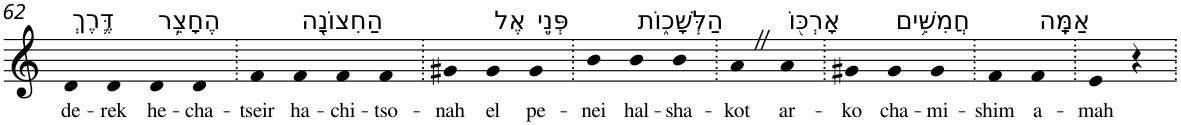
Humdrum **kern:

**kern	**text
*part1	*part1
*staff1	*staff1
*I"Piano	*
*I'Pno	*
!!LO:PB:g=z
*clefG2	*
*k[]	*
=62	=62
!LO:TX:a:t=דֶּ֛רֶךְ	!
!	!LO:LY:b
4d	de-
!	!LO:LY:b
4d	-rek
!LO:TX:a:t=הֶחָצֵ֥ר	!
!	!LO:LY:b
4d	he-
!	!LO:LY:b
4d	-cha-
=63.	=63.
!	!LO:LY:b
4f	-tseir
!LO:TX:a:t=הַחִצוֹנָ֖ה	!
!	!LO:LY:b
4f	ha-
!	!LO:LY:b
4f	-chi-
!	!LO:LY:b
4f	-tso-
=64.	=64.
!	!LO:LY:b
4g#X	-nah
!LO:TX:a:t=אֶל	!
!	!LO:LY:b
4g#	el
!LO:TX:a:t=פְּנֵ֣י	!
!	!LO:LY:b
4g#	pe-
=65.	=65.
!	!LO:LY:b
4b	-nei
!LO:TX:a:t=הַלְּשָׁכ֑וֹת	!
!	!LO:LY:b
4b	hal-
!	!LO:LY:b
4b	-sha-
=66.	=66.
!	!LO:LY:b
4aZ	-kot
!LO:TX:a:t=אָרְכּ֖וֹ	!
!	!LO:LY:b
4a	ar-
=67.	=67.
!	!LO:LY:b
4g#X	-ko
!LO:TX:a:t=חֲמִשִּׁ֥ים	!
!	!LO:LY:b
4g#	cha-
!	!LO:LY:b
4g#	-mi-
=68.	=68.
!	!LO:LY:b
4f	-shim
!LO:TX:a:t=אַמָּֽה	!
!	!LO:LY:b
4f	a-
=69.	=69.
!	!LO:LY:b
4e	-mah
4r	.
=.	=.
*-	*-
